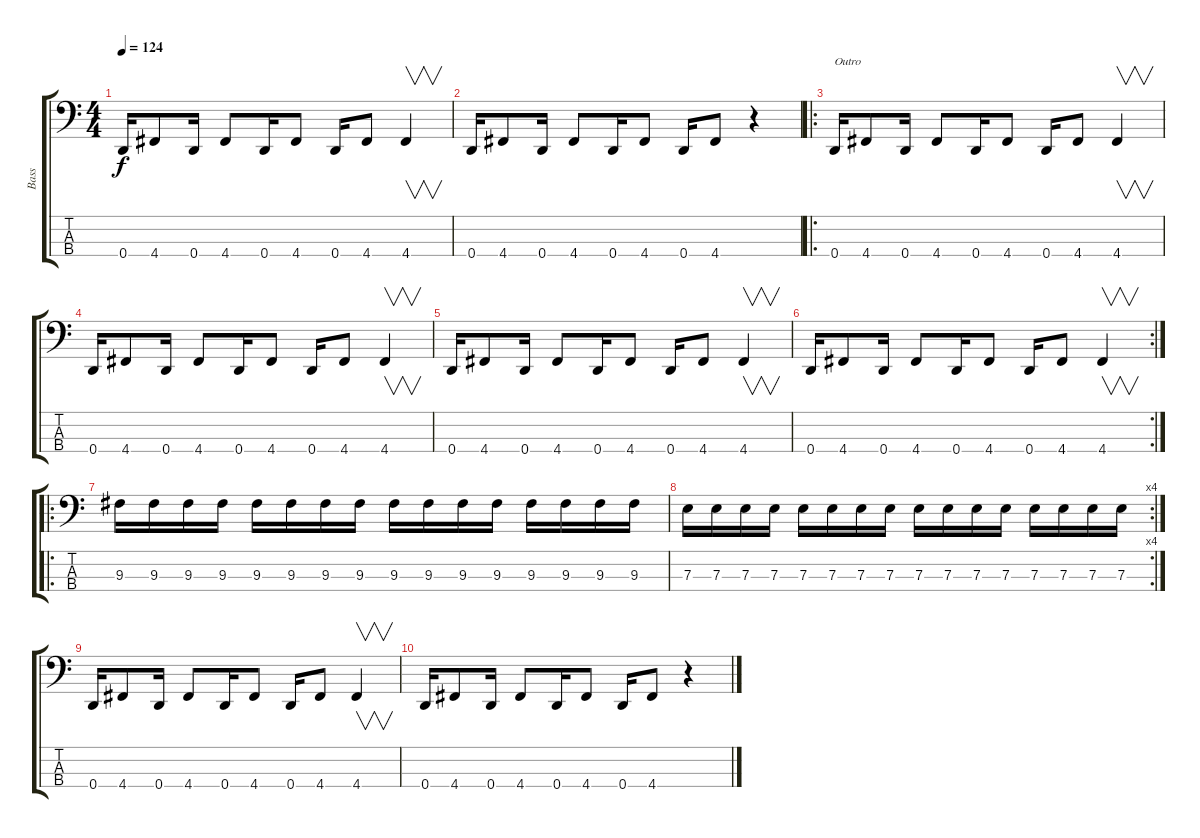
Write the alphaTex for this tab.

\track ("Bass" "Bass") {instrument electricbasspick}
\staff {score tabs}
\tuning (G2 D2 A1 D1) {hide}
\ts (4 4)
\tempo 124
\clef f4
\ks c
0.4.16{dy f} 4.4.8 0.4.16 4.4.8 0.4.16 4.4.8 0.4.16 4.4.8 4.4.4{v} |
0.4.16 4.4.8 0.4.16 4.4.8 0.4.16 4.4.8 0.4.16 4.4.8 r.4 |
\ro
0.4.16{txt "Outro"} 4.4.8 0.4.16 4.4.8 0.4.16 4.4.8 0.4.16 4.4.8 4.4.4{v} |
0.4.16 4.4.8 0.4.16 4.4.8 0.4.16 4.4.8 0.4.16 4.4.8 4.4.4{v} |
0.4.16 4.4.8 0.4.16 4.4.8 0.4.16 4.4.8 0.4.16 4.4.8 4.4.4{v} |
\rc 2
0.4.16 4.4.8 0.4.16 4.4.8 0.4.16 4.4.8 0.4.16 4.4.8 4.4.4{v} |
\ro
9.3.16 9.3.16 9.3.16 9.3.16 9.3.16 9.3.16 9.3.16 9.3.16 9.3.16 9.3.16 9.3.16 9.3.16 9.3.16 9.3.16 9.3.16 9.3.16 |
\rc 4
7.3.16 7.3.16 7.3.16 7.3.16 7.3.16 7.3.16 7.3.16 7.3.16 7.3.16 7.3.16 7.3.16 7.3.16 7.3.16 7.3.16 7.3.16 7.3.16 |
0.4.16 4.4.8 0.4.16 4.4.8 0.4.16 4.4.8 0.4.16 4.4.8 4.4.4{v} |
0.4.16 4.4.8 0.4.16 4.4.8 0.4.16 4.4.8 0.4.16 4.4.8 r.4
